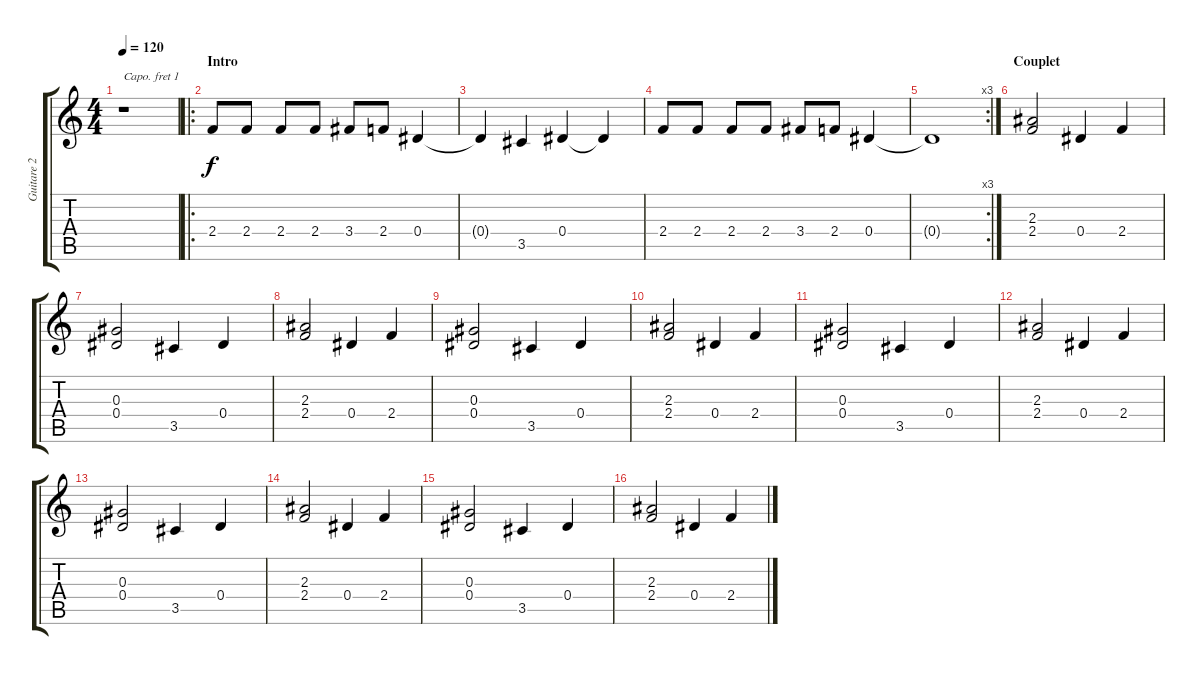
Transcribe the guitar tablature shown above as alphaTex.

\track ("Guitare 2" "Guitare 2") {instrument distortionguitar}
\staff {score tabs}
\capo 1
\tuning (E4 B3 G3 D3 A2 E2) {hide}
\ts (4 4)
\tempo 120
\clef g2
\ks c
r.1{dy f instrument distortionguitar} |
\ro
\section ("" "Intro")
2.4.8 2.4.8 2.4.8 2.4.8 3.4.8 2.4.8 0.4.4 |
0.4{t}.4 3.5.4 0.4.4 0.4{t}.4 |
2.4.8 2.4.8 2.4.8 2.4.8 3.4.8 2.4.8 0.4.4 |
\rc 3
0.4{t}.1 |
\section ("" "Couplet")
(2.3 2.4).2 0.4.4 2.4.4 |
(0.3 0.4).2 3.5.4 0.4.4 |
(2.3 2.4).2 0.4.4 2.4.4 |
(0.3 0.4).2 3.5.4 0.4.4 |
(2.3 2.4).2 0.4.4 2.4.4 |
(0.3 0.4).2 3.5.4 0.4.4 |
(2.3 2.4).2 0.4.4 2.4.4 |
(0.3 0.4).2 3.5.4 0.4.4 |
(2.3 2.4).2 0.4.4 2.4.4 |
(0.3 0.4).2 3.5.4 0.4.4 |
(2.3 2.4).2 0.4.4 2.4.4
